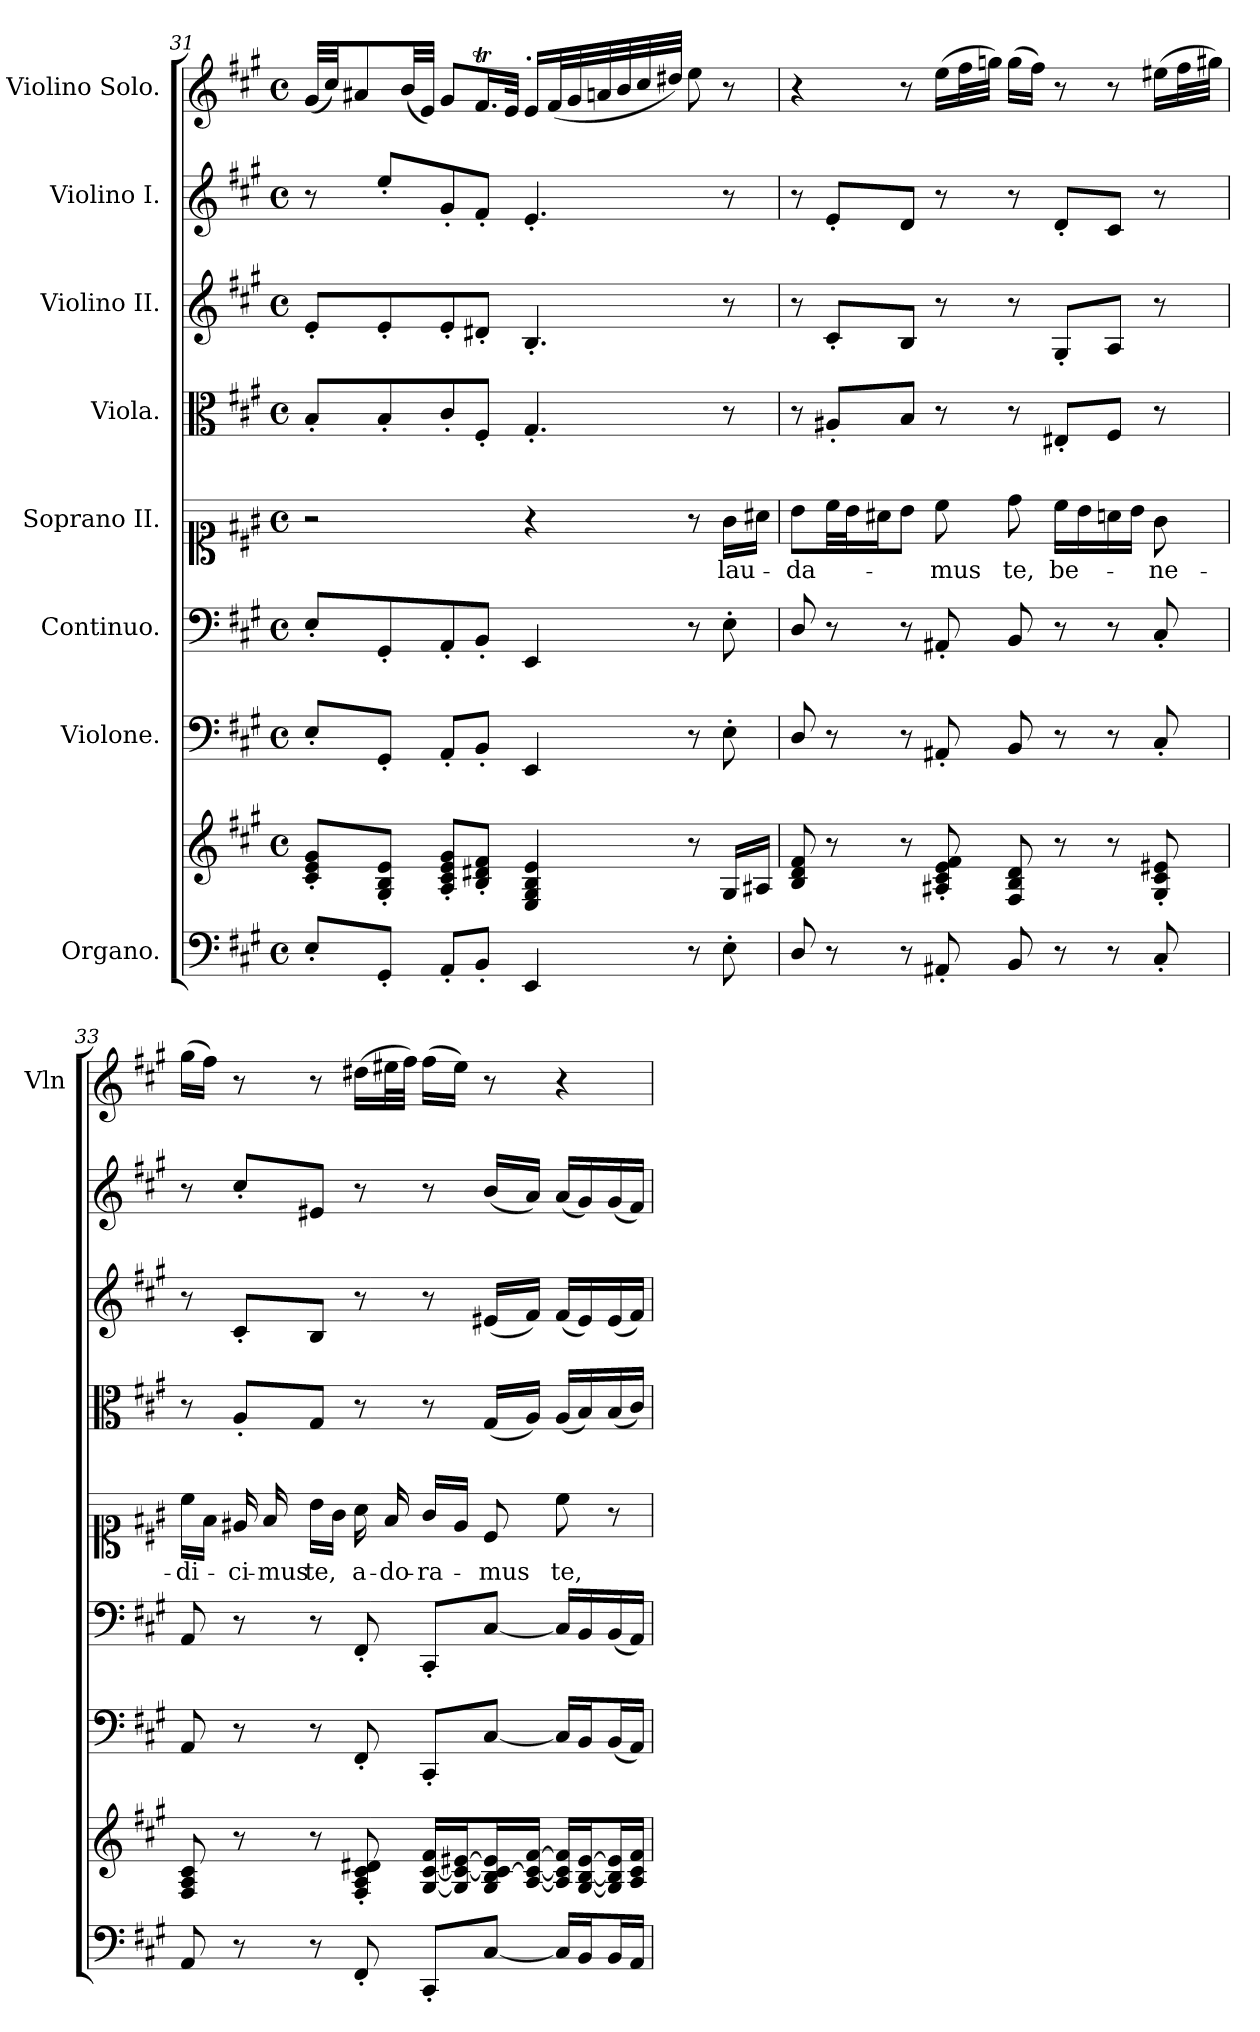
**kern	**kern	**dynam	**kern	**dynam	**kern	**dynam	**kern	**text	**kern	**dynam	**kern	**dynam	**kern	**dynam	**kern	**dynam
*part8	*part8	*part8	*part7	*part7	*part6	*part6	*part5	*part5	*part4	*part4	*part3	*part3	*part2	*part2	*part1	*part1
*staff9	*staff8	*staff8/9	*staff7	*staff7	*staff6	*staff6	*staff5	*staff5	*staff4	*staff4	*staff3	*staff3	*staff2	*staff2	*staff1	*staff1
*I"Organo.	*	*	*I"Violone.	*	*I"Continuo.	*	*I"Soprano II.	*	*I"Viola.	*	*I"Violino II.	*	*I"Violino I.	*	*I"Violino Solo.	*
*	*	*	*	*	*	*	*	*	*	*	*	*	*	*	*I'Vln	*
*clefF4	*clefG2	*	*clefF4	*	*clefF4	*	*clefC1	*	*clefC3	*	*clefG2	*	*clefG2	*	*clefG2	*
*	*	*	*ITrd7c12	*	*	*	*	*	*	*	*	*	*	*	*	*
*k[f#c#g#]	*k[f#c#g#]	*	*k[f#c#g#]	*	*k[f#c#g#]	*	*k[f#c#g#]	*	*k[f#c#g#]	*	*k[f#c#g#]	*	*k[f#c#g#]	*	*k[f#c#g#]	*
*M4/4	*M4/4	*	*M4/4	*	*M4/4	*	*M4/4	*	*M4/4	*	*M4/4	*	*M4/4	*	*M4/4	*
*met(c)	*met(c)	*	*met(c)	*	*met(c)	*	*met(c)	*	*met(c)	*	*met(c)	*	*met(c)	*	*met(c)	*
=31	=31	=31	=31	=31	=31	=31	=31	=31	=31	=31	=31	=31	=31	=31	=31	=31
8E'/L	8c#'/ 8e'/ 8g#'/L	.	8EE'/L	.	8E'/L	.	2r	.	8B'/L	.	8e'/L	.	8r	.	(32g#/LLL	.
.	.	.	.	.	.	.	.	.	.	.	.	.	.	.	32cc#/JJ)	.
.	.	.	.	.	.	.	.	.	.	.	.	.	.	.	8a#X/	.
8GG#'/J	8G#'/ 8B'/ 8e'/J	.	8GGG#'/J	.	8GG#'/	.	.	.	8B'/	.	8e'/	.	8ee'/L	.	.	.
.	.	.	.	.	.	.	.	.	.	.	.	.	.	.	(32b/LL	.
.	.	.	.	.	.	.	.	.	.	.	.	.	.	.	32e/JJJ)	.
8AA'/L	8A'/ 8c#'/ 8e'/ 8g#'/L	.	8AAA'/L	.	8AA'/	.	.	.	8c#'/	.	8e'/	.	8g#'/	.	8g#/L	.
8BB'/J	8B'/ 8d#X'/ 8f#'/J	.	8BBB'/J	.	8BB'/J	.	.	.	8F#'/J	.	8d#X'/J	.	8f#'/J	.	16.f#T/L	.
.	.	.	.	.	.	.	.	.	.	.	.	.	.	.	32e/JJk	.
!	!	!	!	!	!	!	!	!	!	!	!	!	!	!	!LO:TX:a:B:t=.	!
4EE/	4E/ 4G#/ 4B/ 4e/	.	4EEE/	.	4EE/	.	4r	.	4.G#'/	.	4.B'/	.	4.e'/	.	16e/LL	.
.	.	.	.	.	.	.	.	.	.	.	.	.	.	.	(32f#/L	.
.	.	.	.	.	.	.	.	.	.	.	.	.	.	.	32g#/	.
.	.	.	.	.	.	.	.	.	.	.	.	.	.	.	32an/	.
.	.	.	.	.	.	.	.	.	.	.	.	.	.	.	32b/	.
.	.	.	.	.	.	.	.	.	.	.	.	.	.	.	32cc#/	.
.	.	.	.	.	.	.	.	.	.	.	.	.	.	.	32dd#X/JJJ)	.
8r	8r	.	8r	.	8r	.	8r	.	.	.	.	.	.	.	8ee\	.
!	!	!LO:DY:b	!	!LO:DY:b	!	!LO:DY:b	!	!LO:LY:b	!	!	!	!	!	!	!	!
8E'\	16G#/LL	other-dynamics	8EE'\	other-dynamics	8E'\	other-dynamics	16g#\LL	lau-	8r	.	8r	.	8r	.	8r	.
.	16A#X/JJ	.	.	.	.	.	16a#X\JJ	.	.	.	.	.	.	.	.	.
!!LO:PB:g=z
=32	=32	=32	=32	=32	=32	=32	=32	=32	=32	=32	=32	=32	=32	=32	=32	=32
!	!	!	!	!	!	!	!	!LO:LY:b	!	!	!	!	!	!	!	!
8D/	8B/ 8d/ 8f#/	.	8DD/	.	8D/	.	8b\L	-da-	8r	.	8r	.	8r	.	4r	.
!	!	!	!	!	!	!	!	!	!	!LO:DY:b	!	!LO:DY:b	!	!LO:DY:b	!	!
8r	8r	.	8r	.	8r	.	32cc#\LL	.	8A#X'/L	other-dynamics	8c#'/L	other-dynamics	8e'/L	other-dynamics	.	.
.	.	.	.	.	.	.	32b\J	.	.	.	.	.	.	.	.	.
.	.	.	.	.	.	.	16a#X\J	.	.	.	.	.	.	.	.	.
8r	8r	.	8r	.	8r	.	8b\J	.	8B/J	.	8B/J	.	8d/J	.	8r	.
!	!	!	!	!	!	!	!	!LO:LY:b	!	!	!	!	!	!	!	!LO:DY:b
8AA#X'/	8A#X/' 8c#/' 8e/' 8f#/'	.	8AAA#X'/	.	8AA#X'/	.	8cc#\	-mus	8r	.	8r	.	8r	.	(16ee\LL	other-dynamics
.	.	.	.	.	.	.	.	.	.	.	.	.	.	.	32ff#\L	.
.	.	.	.	.	.	.	.	.	.	.	.	.	.	.	32ggn\JJJ)	.
!	!	!	!	!	!	!	!	!LO:LY:b	!	!	!	!	!	!	!	!
8BB/	8F#/ 8B/ 8d/	.	8BBB/	.	8BB/	.	8dd\	te,	8r	.	8r	.	8r	.	(16gg\LL	.
.	.	.	.	.	.	.	.	.	.	.	.	.	.	.	16ff#\JJ)	.
!	!	!	!	!	!	!	!	!LO:LY:b	!	!	!	!	!	!	!	!
8r	8r	.	8r	.	8r	.	16cc#\LL	be-	8E#X'/L	.	8G#'/L	.	8d'/L	.	8r	.
.	.	.	.	.	.	.	16b\	.	.	.	.	.	.	.	.	.
8r	8r	.	8r	.	8r	.	16an\	.	8F#/J	.	8A/J	.	8c#/J	.	8r	.
.	.	.	.	.	.	.	16b\JJ	.	.	.	.	.	.	.	.	.
!	!	!	!	!	!	!	!	!LO:LY:b	!	!	!	!	!	!	!	!
8C#'/	8G#/' 8c#/' 8e#X/'	.	8CC#'/	.	8C#'/	.	8g#\	-ne-	8r	.	8r	.	8r	.	(16ee#X\LL	.
.	.	.	.	.	.	.	.	.	.	.	.	.	.	.	32ff#\L	.
.	.	.	.	.	.	.	.	.	.	.	.	.	.	.	32gg#X\JJJ)	.
=33	=33	=33	=33	=33	=33	=33	=33	=33	=33	=33	=33	=33	=33	=33	=33	=33
!	!	!	!	!	!	!	!	!LO:LY:b	!	!	!	!	!	!	!	!
8AA/	8F#/ 8A/ 8c#/	.	8AAA/	.	8AA/	.	16cc#\LL	di-	8r	.	8r	.	8r	.	(16gg#\LL	.
.	.	.	.	.	.	.	16f#\JJ	.	.	.	.	.	.	.	16ff#\JJ)	.
!	!	!	!	!	!	!	!	!LO:LY:b	!	!	!	!	!	!	!	!
8r	8r	.	8r	.	8r	.	16e#X/	-ci-	8A'/L	.	8c#'/L	.	8cc#'/L	.	8r	.
!	!	!	!	!	!	!	!	!LO:LY:b	!	!	!	!	!	!	!	!
.	.	.	.	.	.	.	16f#/	-mus	.	.	.	.	.	.	.	.
!	!	!	!	!	!	!	!	!LO:LY:b	!	!	!	!	!	!	!	!
8r	8r	.	8r	.	8r	.	16b\LL	te,	8G#/J	.	8B/J	.	8e#X/J	.	8r	.
.	.	.	.	.	.	.	16g#\JJ	.	.	.	.	.	.	.	.	.
!	!	!	!	!	!	!	!	!LO:LY:b	!	!	!	!	!	!	!	!
8FF#'/	8F#/' 8A/' 8c#/' 8d#X/'	.	8FFF#'/	.	8FF#'/	.	16a\	a-	8r	.	8r	.	8r	.	(16dd#X\LL	.
!	!	!	!	!	!	!	!	!LO:LY:b	!	!	!	!	!	!	!	!
.	.	.	.	.	.	.	16f#/	-do-	.	.	.	.	.	.	32ee#X\L	.
.	.	.	.	.	.	.	.	.	.	.	.	.	.	.	32ff#\JJJ)	.
!	!	!	!	!	!	!	!	!LO:LY:b	!	!	!	!	!	!	!	!
8CC#'/L	[16G#/ [16c#/ 16f#/LL	.	8CCC#'/L	.	8CC#'/L	.	16g#/LL	-ra-	8r	.	8r	.	8r	.	(16ff#\LL	.
.	16G#]/ 16c#_/ [16e#X/J	.	.	.	.	.	16e#/JJ	.	.	.	.	.	.	.	16ee#\JJ)	.
!	!	!	!	!	!	!	!	!LO:LY:b	!	!	!	!	!	!	!	!
[8C#/J	16G#/ 16B/ 16c#_/ 16e#]/L	.	[8CC#/J	.	[8C#/J	.	8c#/	-mus	(16G#/LL	.	(16e#X/LL	.	(16b/LL	.	8r	.
.	[16A/ 16c#_/ [16f#/JJ	.	.	.	.	.	.	.	16A/JJ)	.	16f#/JJ)	.	16a/JJ)	.	.	.
!	!	!	!	!	!	!	!	!LO:LY:b	!	!	!	!	!	!	!	!
16C#/LL]	16A]/ 16c#]/ 16f#]/LL	.	16CC#/LL]	.	16C#/LL]	.	8cc#\	te,	(16A/LL	.	(16f#/LL	.	(16a/LL	.	4r	.
16BB/J	[16G#/ [16B/ [16e#/J	.	16BBB/J	.	16BB/	.	.	.	16B/)	.	16e#/)	.	16g#/)	.	.	.
16BB/L	16G#]/ 16B]/ 16e#]/L	.	(16BBB/L	.	(16BB/	.	8r	.	(16B/	.	(16e#/	.	(16g#/	.	.	.
16AA/JJ	16A/ 16c#/ 16f#/JJ	.	16AAA/JJ)	.	16AA/JJ)	.	.	.	16c#/JJ)	.	16f#/JJ)	.	16f#/JJ)	.	.	.
=	=	=	=	=	=	=	=	=	=	=	=	=	=	=	=	=
*-	*-	*-	*-	*-	*-	*-	*-	*-	*-	*-	*-	*-	*-	*-	*-	*-
